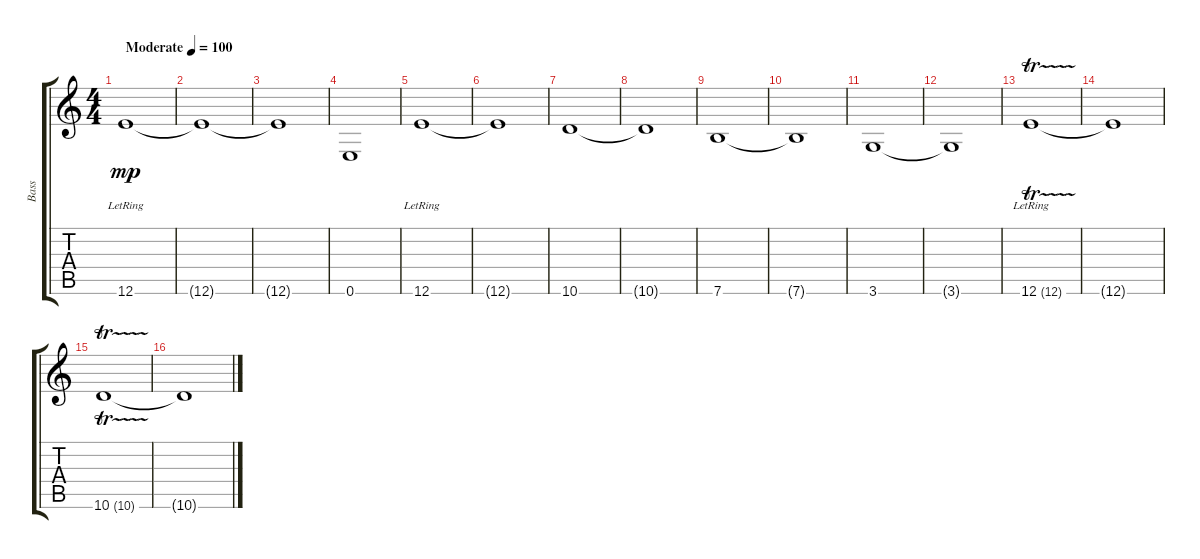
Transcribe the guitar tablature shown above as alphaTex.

\track ("Bass" "Bass") {instrument electricbasspick}
\staff {score tabs}
\tuning (E4 B3 G3 D3 A2 E2) {hide}
\ts (4 4)
\tempo (100 "Moderate")
\clef g2
\ks c
12.6{lr}.1{dy mp instrument electricbasspick} |
12.6{t}.1 |
12.6{t}.1 |
0.6.1 |
12.6{lr}.1 |
12.6{t}.1 |
10.6.1 |
10.6{t}.1 |
7.6.1 |
7.6{t}.1 |
3.6.1 |
3.6{t}.1 |
12.6{tr (12 64) lr}.1 |
12.6{t}.1 |
10.6{tr (10 64)}.1 |
10.6{t}.1
